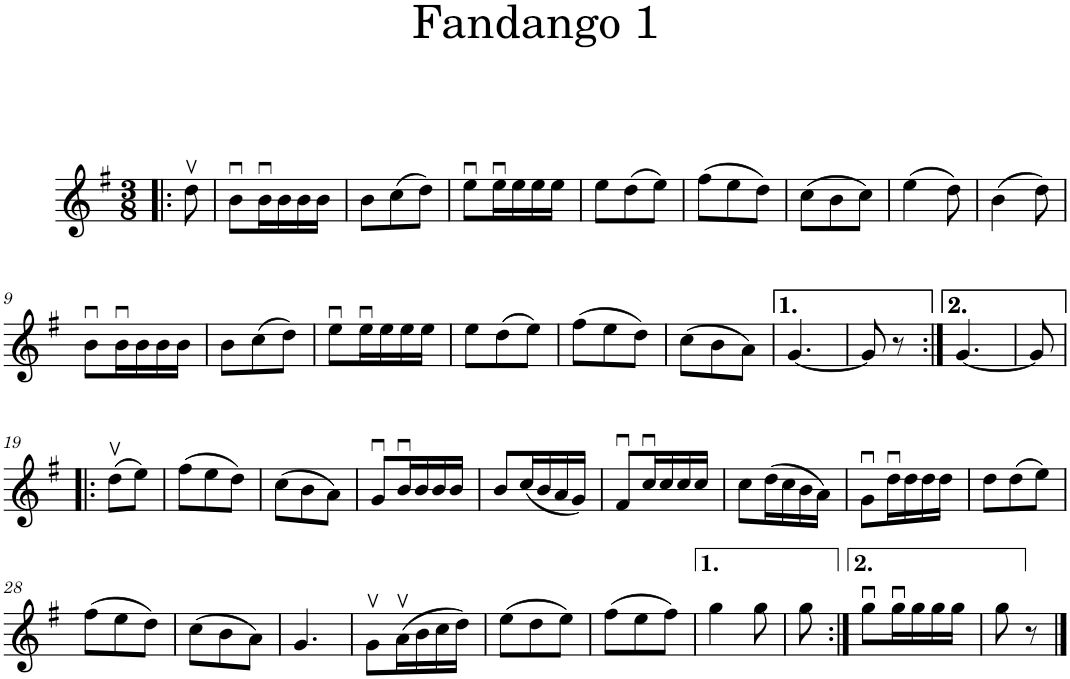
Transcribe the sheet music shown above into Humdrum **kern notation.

**kern
*part1
*staff1
*I"Violon
*I'Vln.
*clefG2
*k[f#]
*M3/8
=!|:
8ddv\
=1
8bu\L
16bu\L
16b\
16b\
16b\JJ
=2
8b\L
(8cc\
8dd\J)
=3
8eeu\L
16eeu\L
16ee\
16ee\
16ee\JJ
=4
8ee\L
(8dd\
8ee\J)
=5
(8ff#\L
8ee\
8dd\J)
=6
(8cc\L
8b\
8cc\J)
=7
(4ee\
8dd\)
=8
(4b\
8dd\)
!!LO:LB:g=z
=9
8bu\L
16bu\L
16b\
16b\
16b\JJ
=10
8b\L
(8cc\
8dd\J)
=11
8eeu\L
16eeu\L
16ee\
16ee\
16ee\JJ
=12
8ee\L
(8dd\
8ee\J)
=13
(8ff#\L
8ee\
8dd\J)
=14
(8cc\L
8b\
8a\J)
=15
[4.g/
=16
8g/]
8r
=17:|!
[4.g/
=18
8g/]
!!LO:LB:g=z
=19!|:
(8ddv\L
8ee\J)
=20
(8ff#\L
8ee\
8dd\J)
=21
(8cc\L
8b\
8a\J)
=22
8gu/L
16bu/L
16b/
16b/
16b/JJ
=23
8b/L
(16cc/L
16b/
16a/
16g/JJ)
=24
8f#u/L
16ccu/L
16cc/
16cc/
16cc/JJ
=25
8cc\L
(16dd\L
16cc\
16b\
16a\JJ)
=26
8gu\L
16ddu\L
16dd\
16dd\
16dd\JJ
=27
8dd\L
(8dd\
8ee\J)
!!LO:LB:g=z
=28
(8ff#\L
8ee\
8dd\J)
=29
(8cc\L
8b\
8a\J)
=30
4.g/
=31
8gv\L
(16av\L
16b\
16cc\
16dd\JJ)
=32
(8ee\L
8dd\
8ee\J)
=33
(8ff#\L
8ee\
8ff#\J)
=34
4gg\
8gg\
=35
8gg\
=36:|!
8ggu\L
16ggu\L
16gg\
16gg\
16gg\JJ
=37
8gg\
8r
==
*-
